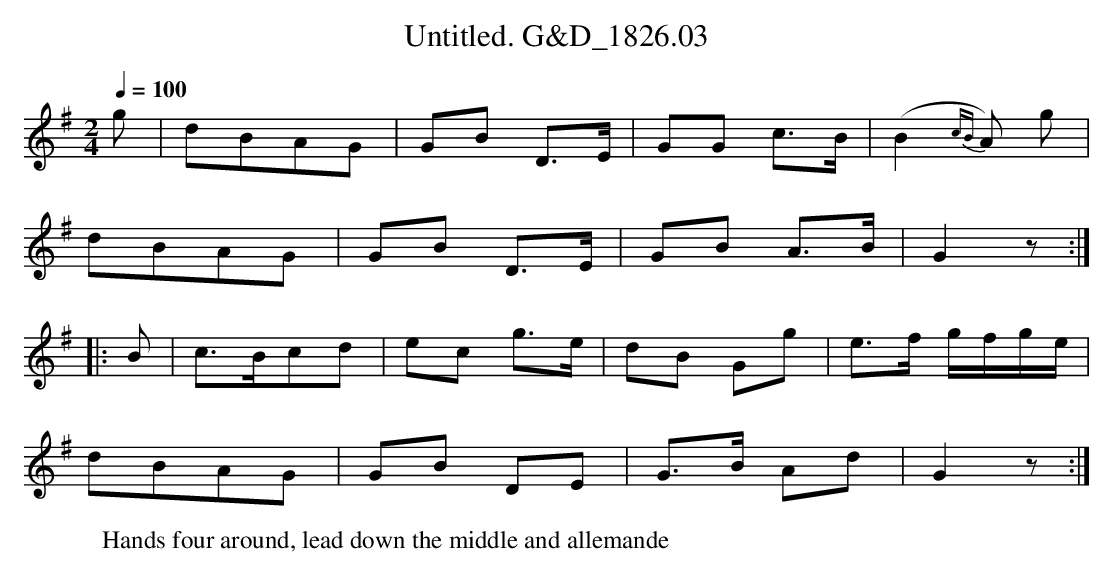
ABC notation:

X:1
T:Untitled. G&D_1826.03
M:2/4
L:1/8
Q:1/4=100
W:Hands four around, lead down the middle and allemande
K:G
g|dBAG|GB D>E|GG c>B|(B2{cB}A) g|
dBAG|GB D>E|GB A>B|G2z:|
|:B|c>Bcd|ec g>e|dB Gg|e>f g/2f/2g/2e/2|
dBAG|GB DE|G>B Ad|G2z:|
